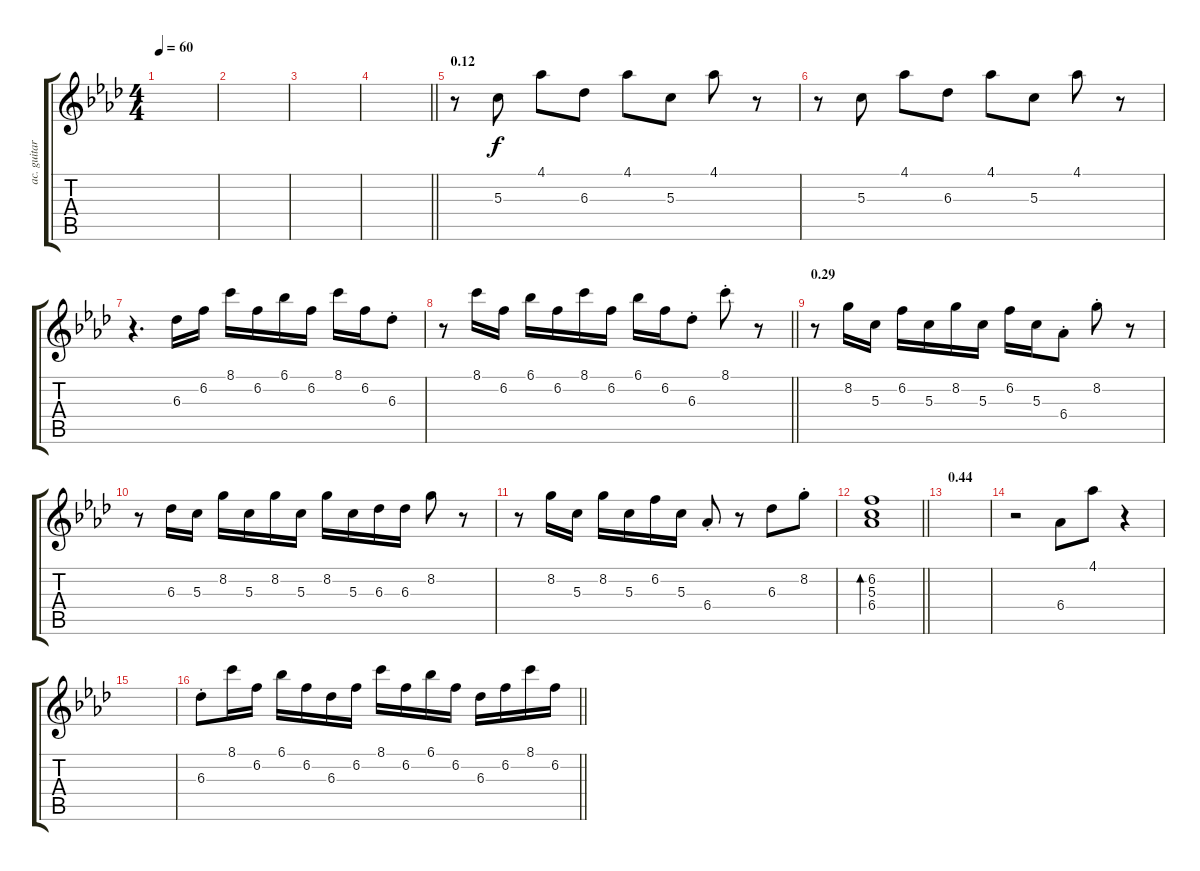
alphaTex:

\track ("ac. guitar" "ac. guitar") {instrument acousticguitarsteel}
\staff {score tabs}
\tuning (E4 B3 G3 D3 A2 E2) {hide}
\ts (4 4)
\tempo 60
\clef g2
\ks fminor
|
|
|
\barLineRight lightlight
|
\section ("" "0.12")
r.8 5.3.8 4.1.8 6.3.8 4.1.8 5.3.8 4.1.8 r.8 |
r.8 5.3.8 4.1.8 6.3.8 4.1.8 5.3.8 4.1.8 r.8 |
r.4{d} 6.3.16 6.2.16 8.1.16 6.2.16 6.1.16 6.2.16 8.1.16 6.2.16 6.3{st}.8 |
\barLineRight lightlight
r.8 8.1.16 6.2.16 6.1.16 6.2.16 8.1.16 6.2.16 6.1.16 6.2.16 6.3{st}.8 8.1{st}.8 r.8 |
\section ("" "0.29")
r.8 8.2.16 5.3.16 6.2.16 5.3.16 8.2.16 5.3.16 6.2.16 5.3.16 6.4{st}.8 8.2{st}.8 r.8 |
r.8 6.3.16 5.3.16 8.2.16 5.3.16 8.2.16 5.3.16 8.2.16 5.3.16 6.3.16 6.3.16 8.2.8 r.8 |
r.8 8.2.16 5.3.16 8.2.16 5.3.16 6.2.16 5.3.16 6.4{st}.8 r.8 6.3.8 8.2{st}.8 |
\barLineRight lightlight
(6.2 5.3 6.4).1{bd 120} |
\section ("" "0.44")
|
r.2 6.4.8 4.1.8 r.4 |
|
\barLineRight lightlight
6.3{st}.8 8.1.16 6.2.16 6.1.16 6.2.16 6.3.16 6.2.16 8.1.16 6.2.16 6.1.16 6.2.16 6.3.16 6.2.16 8.1.16 6.2.16
